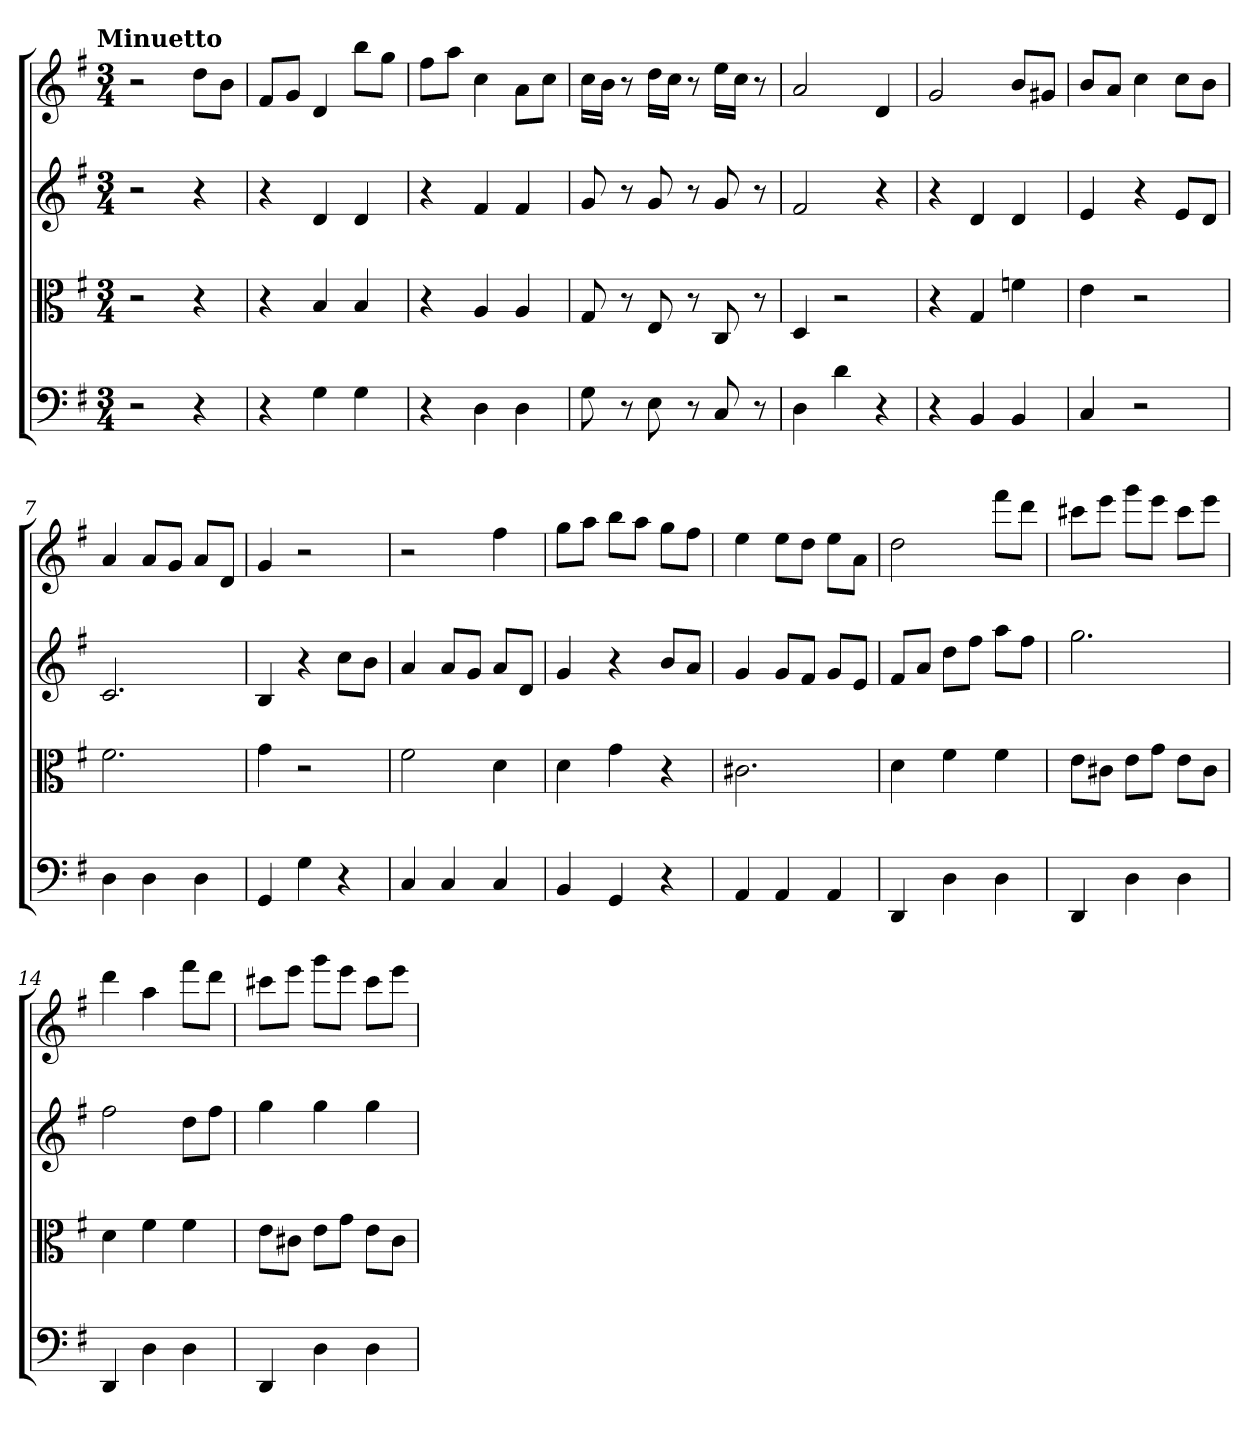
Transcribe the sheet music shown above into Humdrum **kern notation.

**kern	**kern	**kern	**kern
*part4	*part3	*part2	*part1
*staff4	*staff3	*staff2	*staff1
*clefF4	*clefC3	*	*
*k[f#]	*k[f#]	*k[f#]	*k[f#]
*G:	*G:	*G:	*G:
!!LO:TX:omd:t=Minuetto
*M3/4	*M3/4	*M3/4	*M3/4
=	=	=	=
2r	2r	2r	2r
4r	4r	4r	8ddL
.	.	.	8bJ
=1	=1	=1	=1
4r	4r	4r	8f#L
.	.	.	8gJ
4G	4B	4d	4d
4G	4B	4d	8bbL
.	.	.	8ggJ
=2	=2	=2	=2
4r	4r	4r	8ff#L
.	.	.	8aaJ
4D	4A	4f#	4cc
4D	4A	4f#	8aL
.	.	.	8ccJ
=3	=3	=3	=3
8G	8G	8g	16ccLL
.	.	.	16bJJ
8r	8r	8r	8r
8E	8E	8g	16ddLL
.	.	.	16ccJJ
8r	8r	8r	8r
8C	8C	8g	16eeLL
.	.	.	16ccJJ
8r	8r	8r	8r
=4	=4	=4	=4
4D	4D	2f#	2a
4d	2r	.	.
4r	.	4r	4d
=5	=5	=5	=5
4r	4r	4r	2g
4BB	4G	4d	.
4BB	4fn	4d	8bL
.	.	.	8g#XJ
=6	=6	=6	=6
4C	4e	4e	8bL
.	.	.	8aJ
2r	2r	4r	4cc
.	.	8eL	8ccL
.	.	8dJ	8bJ
=7	=7	=7	=7
4D	2.f#	2.c	4a
4D	.	.	8aL
.	.	.	8gJ
4D	.	.	8aL
.	.	.	8dJ
=8	=8	=8	=8
4GG	4g	4B	4g
4G	2r	4r	2r
4r	.	8ccL	.
.	.	8bJ	.
=9	=9	=9	=9
4C	2f#	4a	2r
4C	.	8aL	.
.	.	8gJ	.
4C	4d	8aL	4ff#
.	.	8dJ	.
=10	=10	=10	=10
4BB	4d	4g	8ggL
.	.	.	8aaJ
4GG	4g	4r	8bbL
.	.	.	8aaJ
4r	4r	8bL	8ggL
.	.	8aJ	8ff#J
=11	=11	=11	=11
4AA	2.c#X	4g	4ee
4AA	.	8gL	8eeL
.	.	8f#J	8ddJ
4AA	.	8gL	8eeL
.	.	8eJ	8aJ
=12	=12	=12	=12
4DD	4d	8f#L	2dd
.	.	8aJ	.
4D	4f#	8ddL	.
.	.	8ff#J	.
4D	4f#	8aaL	8fff#L
.	.	8ff#J	8dddJ
=13	=13	=13	=13
4DD	8e\L	2.gg	8ccc#XL
.	8c#X\J	.	8eeeJ
4D	8e\L	.	8gggL
.	8g\J	.	8eeeJ
4D	8e\L	.	8ccc#L
.	8c#\J	.	8eeeJ
=14	=14	=14	=14
4DD	4d	2ff#	4ddd
4D	4f#	.	4aa
4D	4f#	8ddL	8fff#L
.	.	8ff#J	8dddJ
=15	=15	=15	=15
4DD	8e\L	4gg	8ccc#XL
.	8c#X\J	.	8eeeJ
4D	8e\L	4gg	8gggL
.	8g\J	.	8eeeJ
4D	8e\L	4gg	8ccc#L
.	8c#\J	.	8eeeJ
=	=	=	=
*-	*-	*-	*-
